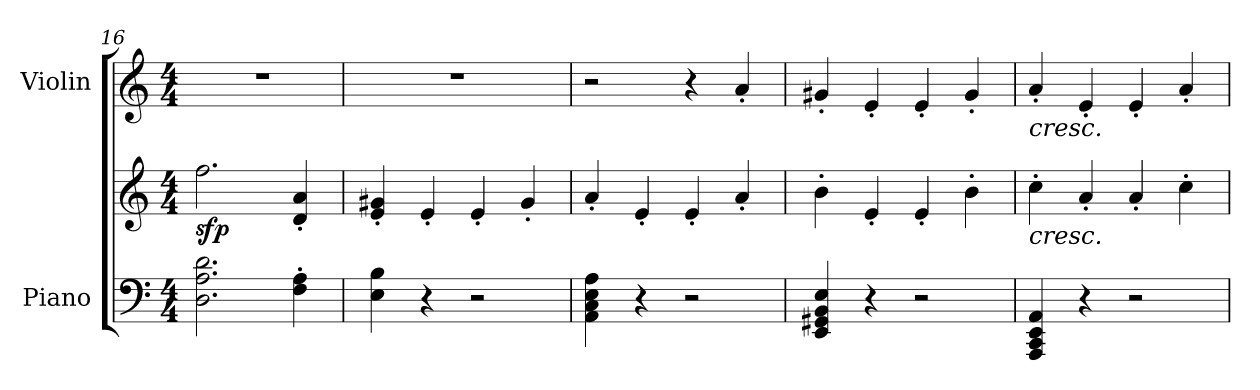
**kern	**kern	**dynam	**kern
*part2	*part2	*part2	*part1
*staff3	*staff2	*staff2/3	*staff1
*I"Piano	*	*	*I"Violin
*I'Pno.	*	*	*I'Vln.
*clefF4	*clefG2	*	*clefG2
*k[]	*k[]	*	*k[]
*M4/4	*M4/4	*	*M4/4
=16	=16	=16	=16
!	!	!LO:DY:b	!
2.D\ 2.A\ 2.d\	2.ff\	sfp	1r
4F\' 4A\'	4d/' 4a/'	.	.
=17	=17	=17	=17
4E\ 4B\	4e/' 4g#X/'	.	1r
4r	4e'/	.	.
2r	4e'/	.	.
.	4g#'/	.	.
=18	=18	=18	=18
4AA\ 4C\ 4E\ 4A\	4a'/	.	2r
4r	4e'/	.	.
2r	4e'/	.	4r
.	4a'/	.	4a'/
=19	=19	=19	=19
4EE/ 4GG#X/ 4BB/ 4E/	4b'\	.	4g#X'/
4r	4e'/	.	4e'/
2r	4e'/	.	4e'/
.	4b'\	.	4g#'/
!!LO:LB:g=z
=20	=20	=20	=20
!	!	!	!LO:TX:b:i:t=cresc.
!	!LO:TX:b:i:t=cresc.	!	!
4AAA/ 4CC/ 4EE/ 4AA/	4cc'\	.	4a'/
4r	4a'/	.	4e'/
2r	4a'/	.	4e'/
.	4cc'\	.	4a'/
=	=	=	=
*-	*-	*-	*-
